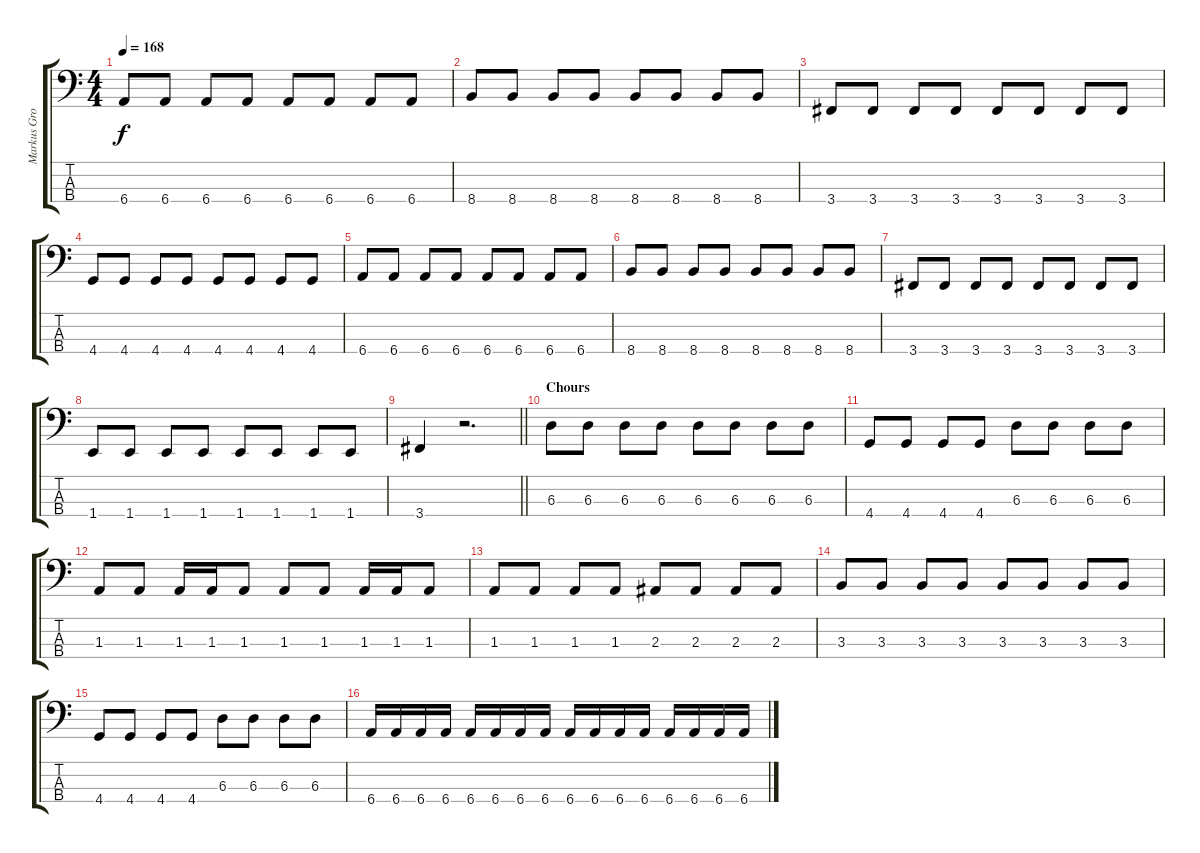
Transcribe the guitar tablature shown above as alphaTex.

\track ("Markus Grosskopf" "Markus Gro") {instrument slapbass2}
\staff {score tabs}
\tuning (Gb2 Db2 Ab1 Eb1) {hide}
\ts (4 4)
\tempo 168
\clef f4
\ks c
6.4.8{dy f} 6.4.8 6.4.8 6.4.8 6.4.8 6.4.8 6.4.8 6.4.8 |
8.4.8 8.4.8 8.4.8 8.4.8 8.4.8 8.4.8 8.4.8 8.4.8 |
3.4.8 3.4.8 3.4.8 3.4.8 3.4.8 3.4.8 3.4.8 3.4.8 |
4.4.8 4.4.8 4.4.8 4.4.8 4.4.8 4.4.8 4.4.8 4.4.8 |
6.4.8 6.4.8 6.4.8 6.4.8 6.4.8 6.4.8 6.4.8 6.4.8 |
8.4.8 8.4.8 8.4.8 8.4.8 8.4.8 8.4.8 8.4.8 8.4.8 |
3.4.8 3.4.8 3.4.8 3.4.8 3.4.8 3.4.8 3.4.8 3.4.8 |
1.4.8 1.4.8 1.4.8 1.4.8 1.4.8 1.4.8 1.4.8 1.4.8 |
\barLineRight lightlight
3.4.4 r.2{d} |
\section ("" "Chours")
6.3.8 6.3.8 6.3.8 6.3.8 6.3.8 6.3.8 6.3.8 6.3.8 |
4.4.8 4.4.8 4.4.8 4.4.8 6.3.8 6.3.8 6.3.8 6.3.8 |
1.3.8 1.3.8 1.3.16 1.3.16 1.3.8 1.3.8 1.3.8 1.3.16 1.3.16 1.3.8 |
1.3.8 1.3.8 1.3.8 1.3.8 2.3.8 2.3.8 2.3.8 2.3.8 |
3.3.8 3.3.8 3.3.8 3.3.8 3.3.8 3.3.8 3.3.8 3.3.8 |
4.4.8 4.4.8 4.4.8 4.4.8 6.3.8 6.3.8 6.3.8 6.3.8 |
6.4.16 6.4.16 6.4.16 6.4.16 6.4.16 6.4.16 6.4.16 6.4.16 6.4.16 6.4.16 6.4.16 6.4.16 6.4.16 6.4.16 6.4.16 6.4.16
